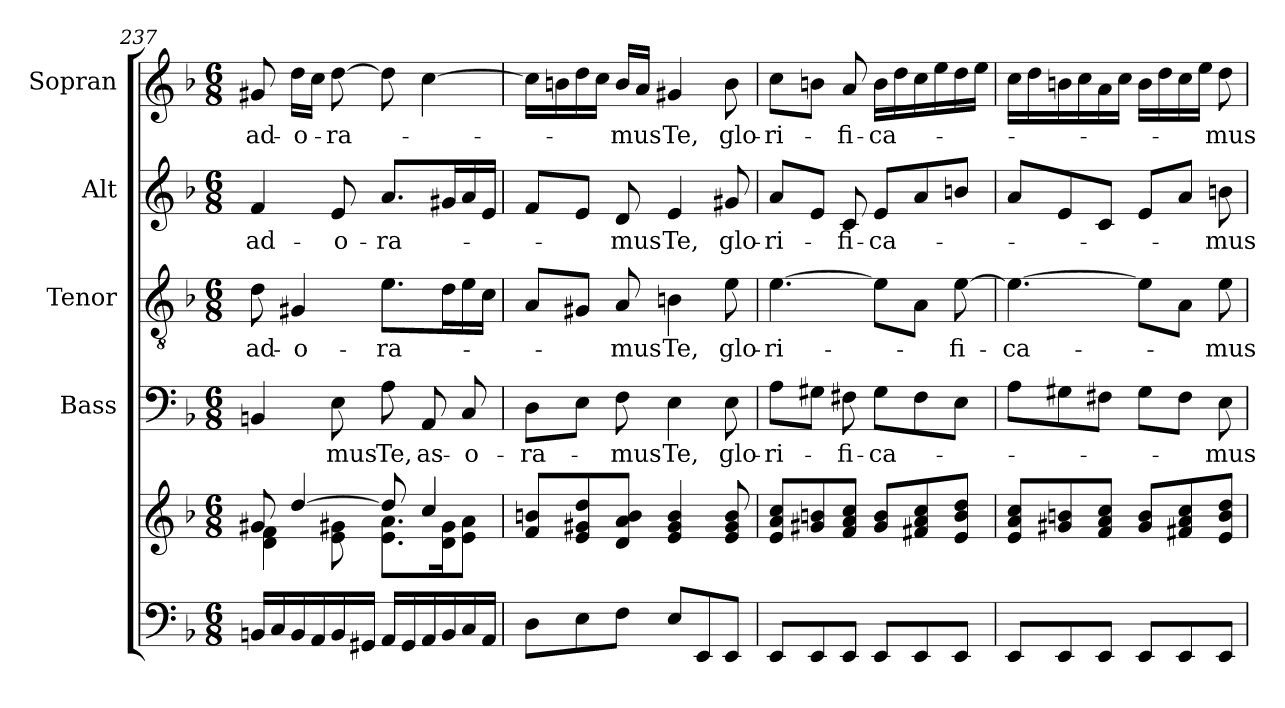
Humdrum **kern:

**kern	**kern	**kern	**text	**kern	**text	**kern	**text	**kern	**text
*part5	*part5	*part4	*part4	*part3	*part3	*part2	*part2	*part1	*part1
*staff6	*staff5	*staff4	*staff4	*staff3	*staff3	*staff2	*staff2	*staff1	*staff1
*	*	*I"Bass	*	*I"Tenor	*	*I"Alt	*	*I"Sopran	*
*	*	*I'B.	*	*I'T.	*	*I'A.	*	*I'S.	*
*clefF4	*clefG2	*clefF4	*	*clefGv2	*	*clefG2	*	*clefG2	*
*k[b-]	*k[b-]	*k[b-]	*	*k[b-]	*	*k[b-]	*	*k[b-]	*
*F:	*F:	*F:	*	*F:	*	*F:	*	*F:	*
*M6/8	*M6/8	*M6/8	*	*M6/8	*	*M6/8	*	*M6/8	*
=237	=237	=237	=237	=237	=237	=237	=237	=237	=237
*	*^	*	*	*	*	*	*	*	*
!	!	!	!	!	!	!LO:LY:b	!	!LO:LY:b	!	!LO:LY:b
16BBn/LL	8g#X/	4d\ 4f\	4BBn/	.	8d\	ad-	4f/	ad-	8g#X/	ad-
16C/	.	.	.	.	.	.	.	.	.	.
!	!	!	!	!	!	!LO:LY:b	!	!	!	!LO:LY:b
16BB/	[>4dd/	.	.	.	4G#X/	-o-	.	.	16dd\LL	-o-
16AA/	.	.	.	.	.	.	.	.	16cc\JJ	.
!	!	!	!	!LO:LY:b	!	!	!	!LO:LY:b	!	!LO:LY:b
16BB/	.	8e\ 8g#X\	8E\	-mus	.	.	8e/	-o-	[8dd\	-ra-
16GG#X/JJ	.	.	.	.	.	.	.	.	.	.
!	!	!	!	!LO:LY:b	!	!LO:LY:b	!	!LO:LY:b	!	!
16AA/LL	8dd/]	8.e\ 8.a\L	8A\	Te,	8.e\L	-ra-	8.a/L	-ra-	8dd\]	.
16GG#/	.	.	.	.	.	.	.	.	.	.
!	!	!	!	!LO:LY:b	!	!	!	!	!	!
16AA/	4cc/	.	8AA/	as-	.	.	.	.	[4cc\	.
16BB/	.	16d\ 16g#\k	.	.	16d\L	.	16g#X/L	.	.	.
!	!	!	!	!LO:LY:b	!	!	!	!	!	!
16C/	.	8e\ 8a\J	8C/	-o-	16e\	.	16a/	.	.	.
16AA/JJ	.	.	.	.	16c\JJ	.	16e/JJ	.	.	.
*	*v	*v	*	*	*	*	*	*	*	*
=238	=238	=238	=238	=238	=238	=238	=238	=238	=238
!	!	!	!LO:LY:b	!	!	!	!	!	!
8D\L	8f/ 8bn/L	8D\L	-ra-	8A/L	.	8f/L	.	16cc\LL]	.
.	.	.	.	.	.	.	.	16bn\	.
8E\	8e/ 8g#X/ 8dd/	8E\J	.	8G#X/J	.	8e/J	.	16dd\	.
.	.	.	.	.	.	.	.	16cc\JJ	.
!	!	!	!LO:LY:b	!	!LO:LY:b	!	!LO:LY:b	!	!LO:LY:b
8F\J	8d/ 8a/ 8b/J	8F\	-mus	8A/	-mus	8d/	-mus	16b/LL	-mus
.	.	.	.	.	.	.	.	16a/JJ	.
!	!	!	!LO:LY:b	!	!LO:LY:b	!	!LO:LY:b	!	!LO:LY:b
8E/L	4e/ 4g#/ 4b/	4E\	Te,	4Bn\	Te,	4e/	Te,	4g#X/	Te,
8EE/	.	.	.	.	.	.	.	.	.
!	!	!	!LO:LY:b	!	!LO:LY:b	!	!LO:LY:b	!	!LO:LY:b
8EE/J	8e/ 8g#/ 8b/	8E\	glo-	8e\	glo-	8g#X/	glo-	8b\	glo-
=239	=239	=239	=239	=239	=239	=239	=239	=239	=239
!	!	!	!LO:LY:b	!	!LO:LY:b	!	!LO:LY:b	!	!LO:LY:b
8EE/L	8e/ 8a/ 8cc/L	8A\L	-ri-	[4.e\	-ri-	8a/L	-ri-	8cc\L	-ri-
8EE/	8g#X/ 8bn/	8G#X\J	.	.	.	8e/J	.	8bn\J	.
!	!	!	!LO:LY:b	!	!	!	!LO:LY:b	!	!LO:LY:b
8EE/J	8f/ 8a/ 8cc/J	8F#X\	-fi-	.	.	8c/	-fi-	8a/	-fi-
!	!	!	!LO:LY:b	!	!	!	!LO:LY:b	!	!LO:LY:b
8EE/L	8g#/ 8b/L	8G#\L	-ca-	8e\L]	.	8e/L	-ca-	16b\LL	-ca-
.	.	.	.	.	.	.	.	16dd\	.
8EE/	8f#X/ 8a/ 8cc/	8F#\	.	8A\J	.	8a/	.	16cc\	.
.	.	.	.	.	.	.	.	16ee\	.
!	!	!	!	!	!LO:LY:b	!	!	!	!
8EE/J	8e/ 8b/ 8dd/J	8E\J	.	[8e\	-fi-	8bn/J	.	16dd\	.
.	.	.	.	.	.	.	.	16ee\JJ	.
!!LO:PB:g=z
=240	=240	=240	=240	=240	=240	=240	=240	=240	=240
!	!	!	!	!	!LO:LY:b	!	!	!	!
8EE/L	8e/ 8a/ 8cc/L	8A\L	.	4.e\_	-ca-	8a/L	.	16cc\LL	.
.	.	.	.	.	.	.	.	16dd\	.
8EE/	8g#X/ 8bn/	8G#X\	.	.	.	8e/	.	16bn\	.
.	.	.	.	.	.	.	.	16cc\	.
8EE/J	8f/ 8a/ 8cc/J	8F#X\J	.	.	.	8c/J	.	16a\	.
.	.	.	.	.	.	.	.	16cc\JJ	.
8EE/L	8g#/ 8b/L	8G#\L	.	8e\L]	.	8e/L	.	16b\LL	.
.	.	.	.	.	.	.	.	16dd\	.
8EE/	8f#X/ 8a/ 8cc/	8F#\J	.	8A\J	.	8a/J	.	16cc\	.
.	.	.	.	.	.	.	.	16ee\JJ	.
!	!	!	!LO:LY:b	!	!LO:LY:b	!	!LO:LY:b	!	!LO:LY:b
8EE/J	8e/ 8b/ 8dd/J	8E\	-mus	8e\	-mus	8bn\	-mus	8dd\	-mus
=	=	=	=	=	=	=	=	=	=
*-	*-	*-	*-	*-	*-	*-	*-	*-	*-
